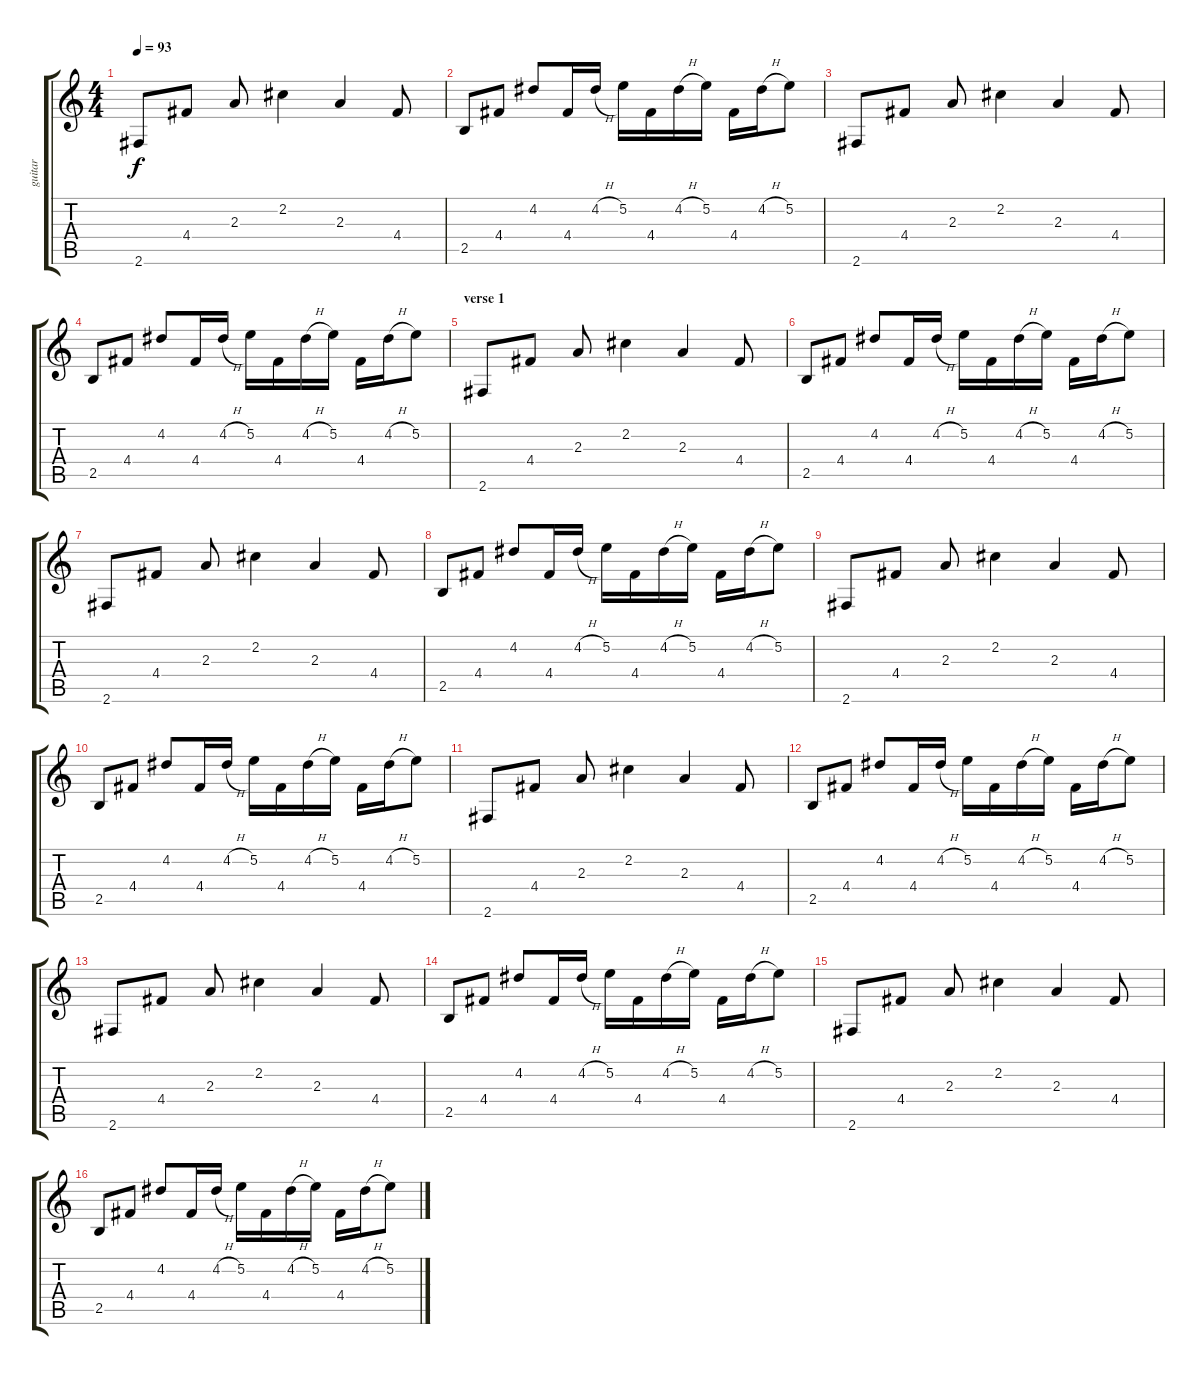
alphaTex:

\track ("guitar" "guitar") {instrument acousticguitarnylon}
\staff {score tabs}
\tuning (E4 B3 G3 D3 A2 E2) {hide}
\ts (4 4)
\tempo 93
\clef g2
\ks c
2.6.8{dy f instrument acousticguitarnylon} 4.4.8 2.3.8 2.2.4 2.3.4 4.4.8 |
2.5.8 4.4.8 4.2.8 4.4.16 4.2{h}.16 5.2.16 4.4.16 4.2{h}.16 5.2.16 4.4.16 4.2{h}.16 5.2.8 |
2.6.8 4.4.8 2.3.8 2.2.4 2.3.4 4.4.8 |
2.5.8 4.4.8 4.2.8 4.4.16 4.2{h}.16 5.2.16 4.4.16 4.2{h}.16 5.2.16 4.4.16 4.2{h}.16 5.2.8 |
\section ("" "verse 1")
2.6.8 4.4.8 2.3.8 2.2.4 2.3.4 4.4.8 |
2.5.8 4.4.8 4.2.8 4.4.16 4.2{h}.16 5.2.16 4.4.16 4.2{h}.16 5.2.16 4.4.16 4.2{h}.16 5.2.8 |
2.6.8 4.4.8 2.3.8 2.2.4 2.3.4 4.4.8 |
2.5.8 4.4.8 4.2.8 4.4.16 4.2{h}.16 5.2.16 4.4.16 4.2{h}.16 5.2.16 4.4.16 4.2{h}.16 5.2.8 |
2.6.8 4.4.8 2.3.8 2.2.4 2.3.4 4.4.8 |
2.5.8 4.4.8 4.2.8 4.4.16 4.2{h}.16 5.2.16 4.4.16 4.2{h}.16 5.2.16 4.4.16 4.2{h}.16 5.2.8 |
2.6.8 4.4.8 2.3.8 2.2.4 2.3.4 4.4.8 |
2.5.8 4.4.8 4.2.8 4.4.16 4.2{h}.16 5.2.16 4.4.16 4.2{h}.16 5.2.16 4.4.16 4.2{h}.16 5.2.8 |
2.6.8 4.4.8 2.3.8 2.2.4 2.3.4 4.4.8 |
2.5.8 4.4.8 4.2.8 4.4.16 4.2{h}.16 5.2.16 4.4.16 4.2{h}.16 5.2.16 4.4.16 4.2{h}.16 5.2.8 |
2.6.8 4.4.8 2.3.8 2.2.4 2.3.4 4.4.8 |
2.5.8 4.4.8 4.2.8 4.4.16 4.2{h}.16 5.2.16 4.4.16 4.2{h}.16 5.2.16 4.4.16 4.2{h}.16 5.2.8
